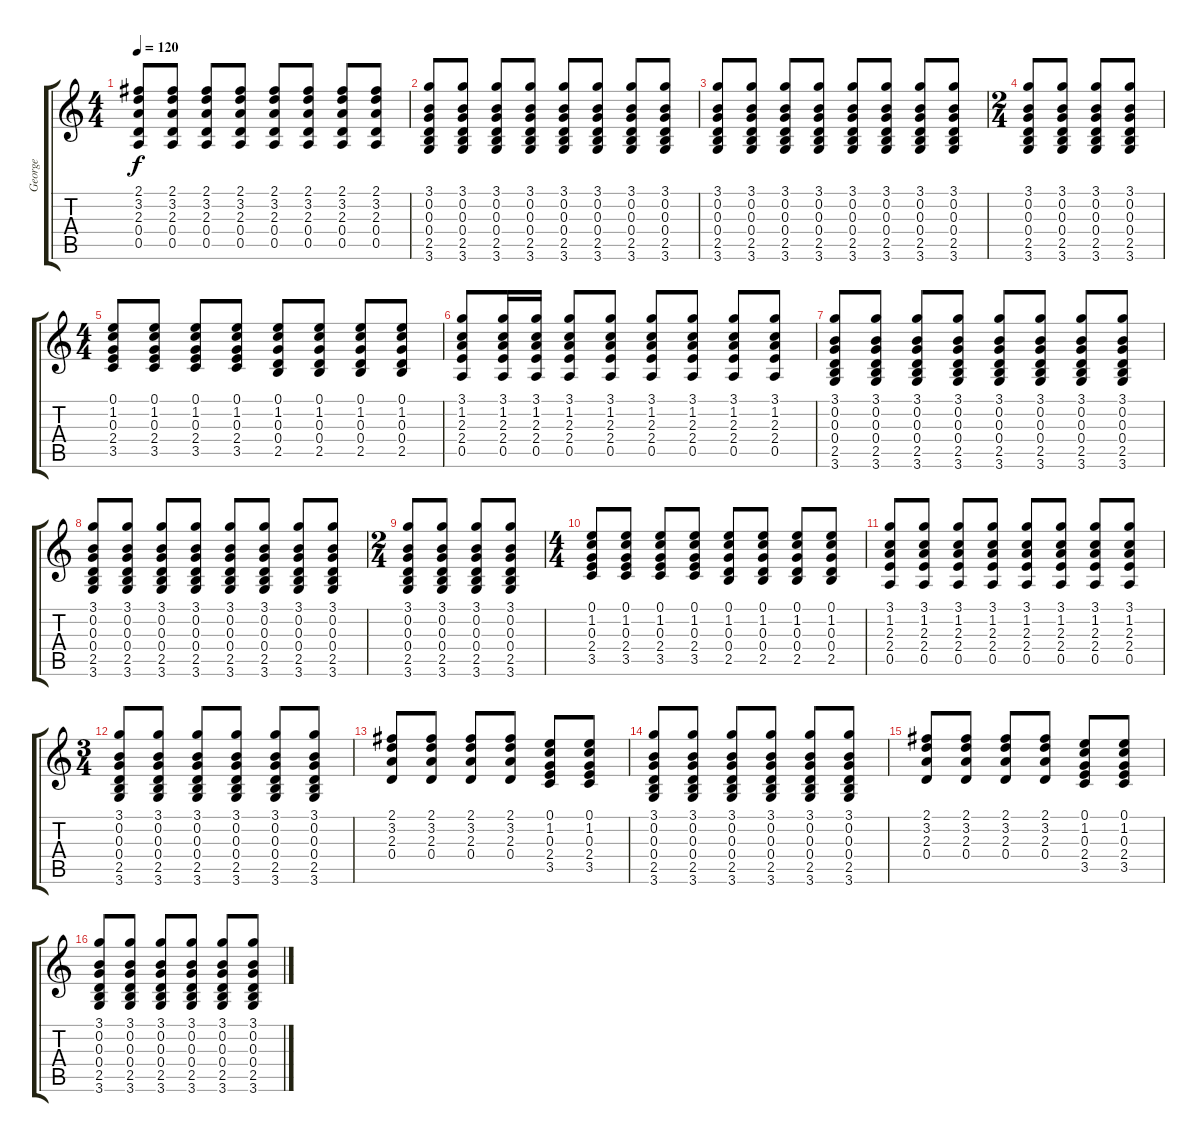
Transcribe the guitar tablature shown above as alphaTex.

\track ("George" "George") {instrument acousticguitarsteel}
\staff {score tabs}
\tuning (E4 B3 G3 D3 A2 E2) {hide}
\ts (4 4)
\tempo 120
\clef g2
\ks c
(2.1 3.2 2.3 0.4 0.5).8{dy f volume 9} (2.1 3.2 2.3 0.4 0.5).8 (2.1 3.2 2.3 0.4 0.5).8 (2.1 3.2 2.3 0.4 0.5).8 (2.1 3.2 2.3 0.4 0.5).8 (2.1 3.2 2.3 0.4 0.5).8 (2.1 3.2 2.3 0.4 0.5).8 (2.1 3.2 2.3 0.4 0.5).8 |
(3.1 0.2 0.3 0.4 2.5 3.6).8 (3.1 0.2 0.3 0.4 2.5 3.6).8 (3.1 0.2 0.3 0.4 2.5 3.6).8 (3.1 0.2 0.3 0.4 2.5 3.6).8 (3.1 0.2 0.3 0.4 2.5 3.6).8 (3.1 0.2 0.3 0.4 2.5 3.6).8 (3.1 0.2 0.3 0.4 2.5 3.6).8 (3.1 0.2 0.3 0.4 2.5 3.6).8 |
(3.1 0.2 0.3 0.4 2.5 3.6).8 (3.1 0.2 0.3 0.4 2.5 3.6).8 (3.1 0.2 0.3 0.4 2.5 3.6).8 (3.1 0.2 0.3 0.4 2.5 3.6).8 (3.1 0.2 0.3 0.4 2.5 3.6).8 (3.1 0.2 0.3 0.4 2.5 3.6).8 (3.1 0.2 0.3 0.4 2.5 3.6).8 (3.1 0.2 0.3 0.4 2.5 3.6).8 |
\ts (2 4)
(3.1 0.2 0.3 0.4 2.5 3.6).8 (3.1 0.2 0.3 0.4 2.5 3.6).8 (3.1 0.2 0.3 0.4 2.5 3.6).8 (3.1 0.2 0.3 0.4 2.5 3.6).8 |
\ts (4 4)
(0.1 1.2 0.3 2.4 3.5).8 (0.1 1.2 0.3 2.4 3.5).8 (0.1 1.2 0.3 2.4 3.5).8 (0.1 1.2 0.3 2.4 3.5).8 (0.1 1.2 0.3 0.4 2.5).8 (0.1 1.2 0.3 0.4 2.5).8 (0.1 1.2 0.3 0.4 2.5).8 (0.1 1.2 0.3 0.4 2.5).8 |
(3.1 1.2 2.3 2.4 0.5).8 (3.1 1.2 2.3 2.4 0.5).16 (3.1 1.2 2.3 2.4 0.5).16 (3.1 1.2 2.3 2.4 0.5).8 (3.1 1.2 2.3 2.4 0.5).8 (3.1 1.2 2.3 2.4 0.5).8 (3.1 1.2 2.3 2.4 0.5).8 (3.1 1.2 2.3 2.4 0.5).8 (3.1 1.2 2.3 2.4 0.5).8 |
(3.1 0.2 0.3 0.4 2.5 3.6).8 (3.1 0.2 0.3 0.4 2.5 3.6).8 (3.1 0.2 0.3 0.4 2.5 3.6).8 (3.1 0.2 0.3 0.4 2.5 3.6).8 (3.1 0.2 0.3 0.4 2.5 3.6).8 (3.1 0.2 0.3 0.4 2.5 3.6).8 (3.1 0.2 0.3 0.4 2.5 3.6).8 (3.1 0.2 0.3 0.4 2.5 3.6).8 |
(3.1 0.2 0.3 0.4 2.5 3.6).8 (3.1 0.2 0.3 0.4 2.5 3.6).8 (3.1 0.2 0.3 0.4 2.5 3.6).8 (3.1 0.2 0.3 0.4 2.5 3.6).8 (3.1 0.2 0.3 0.4 2.5 3.6).8 (3.1 0.2 0.3 0.4 2.5 3.6).8 (3.1 0.2 0.3 0.4 2.5 3.6).8 (3.1 0.2 0.3 0.4 2.5 3.6).8 |
\ts (2 4)
(3.1 0.2 0.3 0.4 2.5 3.6).8 (3.1 0.2 0.3 0.4 2.5 3.6).8 (3.1 0.2 0.3 0.4 2.5 3.6).8 (3.1 0.2 0.3 0.4 2.5 3.6).8 |
\ts (4 4)
(0.1 1.2 0.3 2.4 3.5).8 (0.1 1.2 0.3 2.4 3.5).8 (0.1 1.2 0.3 2.4 3.5).8 (0.1 1.2 0.3 2.4 3.5).8 (0.1 1.2 0.3 0.4 2.5).8 (0.1 1.2 0.3 0.4 2.5).8 (0.1 1.2 0.3 0.4 2.5).8 (0.1 1.2 0.3 0.4 2.5).8 |
(3.1 1.2 2.3 2.4 0.5).8 (3.1 1.2 2.3 2.4 0.5).8 (3.1 1.2 2.3 2.4 0.5).8 (3.1 1.2 2.3 2.4 0.5).8 (3.1 1.2 2.3 2.4 0.5).8 (3.1 1.2 2.3 2.4 0.5).8 (3.1 1.2 2.3 2.4 0.5).8 (3.1 1.2 2.3 2.4 0.5).8 |
\ts (3 4)
(3.1 0.2 0.3 0.4 2.5 3.6).8 (3.1 0.2 0.3 0.4 2.5 3.6).8 (3.1 0.2 0.3 0.4 2.5 3.6).8 (3.1 0.2 0.3 0.4 2.5 3.6).8 (3.1 0.2 0.3 0.4 2.5 3.6).8 (3.1 0.2 0.3 0.4 2.5 3.6).8 |
(2.1 3.2 2.3 0.4).8 (2.1 3.2 2.3 0.4).8 (2.1 3.2 2.3 0.4).8 (2.1 3.2 2.3 0.4).8 (0.1 1.2 0.3 2.4 3.5).8 (0.1 1.2 0.3 2.4 3.5).8 |
(3.1 0.2 0.3 0.4 2.5 3.6).8 (3.1 0.2 0.3 0.4 2.5 3.6).8 (3.1 0.2 0.3 0.4 2.5 3.6).8 (3.1 0.2 0.3 0.4 2.5 3.6).8 (3.1 0.2 0.3 0.4 2.5 3.6).8 (3.1 0.2 0.3 0.4 2.5 3.6).8 |
(2.1 3.2 2.3 0.4).8 (2.1 3.2 2.3 0.4).8 (2.1 3.2 2.3 0.4).8 (2.1 3.2 2.3 0.4).8 (0.1 1.2 0.3 2.4 3.5).8 (0.1 1.2 0.3 2.4 3.5).8 |
(3.1 0.2 0.3 0.4 2.5 3.6).8 (3.1 0.2 0.3 0.4 2.5 3.6).8 (3.1 0.2 0.3 0.4 2.5 3.6).8 (3.1 0.2 0.3 0.4 2.5 3.6).8 (3.1 0.2 0.3 0.4 2.5 3.6).8 (3.1 0.2 0.3 0.4 2.5 3.6).8
